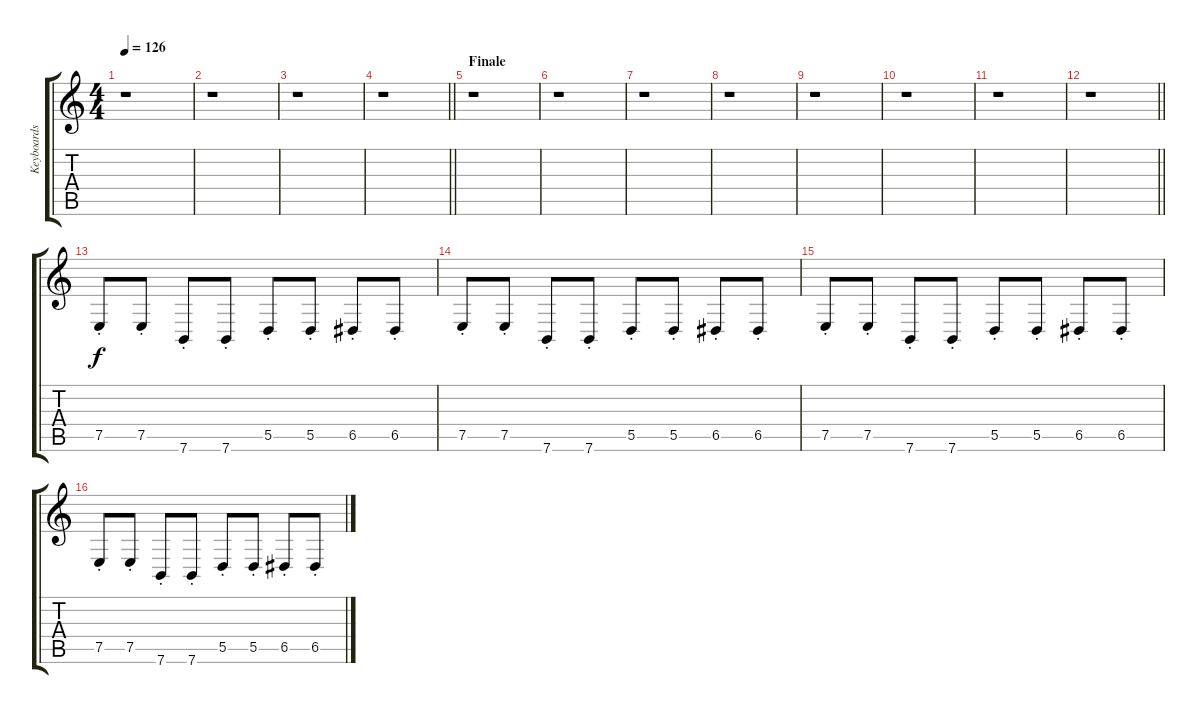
\track ("Keyboards 2" "Keyboards ") {instrument lead8bassandlead}
\staff {score tabs}
\tuning (E4 B3 G3 D3 A2 E2) {hide}
\ts (4 4)
\tempo 126
\clef g2
\ks c
r.1{dy f} |
r.1 |
r.1 |
\barLineRight lightlight
r.1 |
\section ("" "Finale")
r.1 |
r.1 |
r.1 |
r.1 |
r.1 |
r.1 |
r.1 |
\barLineRight lightlight
r.1 |
7.5{st}.8 7.5{st}.8 7.6{st}.8 7.6{st}.8 5.5{st}.8 5.5{st}.8 6.5{st}.8 6.5{st}.8 |
7.5{st}.8 7.5{st}.8 7.6{st}.8 7.6{st}.8 5.5{st}.8 5.5{st}.8 6.5{st}.8 6.5{st}.8 |
7.5{st}.8 7.5{st}.8 7.6{st}.8 7.6{st}.8 5.5{st}.8 5.5{st}.8 6.5{st}.8 6.5{st}.8 |
7.5{st}.8 7.5{st}.8 7.6{st}.8 7.6{st}.8 5.5{st}.8 5.5{st}.8 6.5{st}.8 6.5{st}.8
